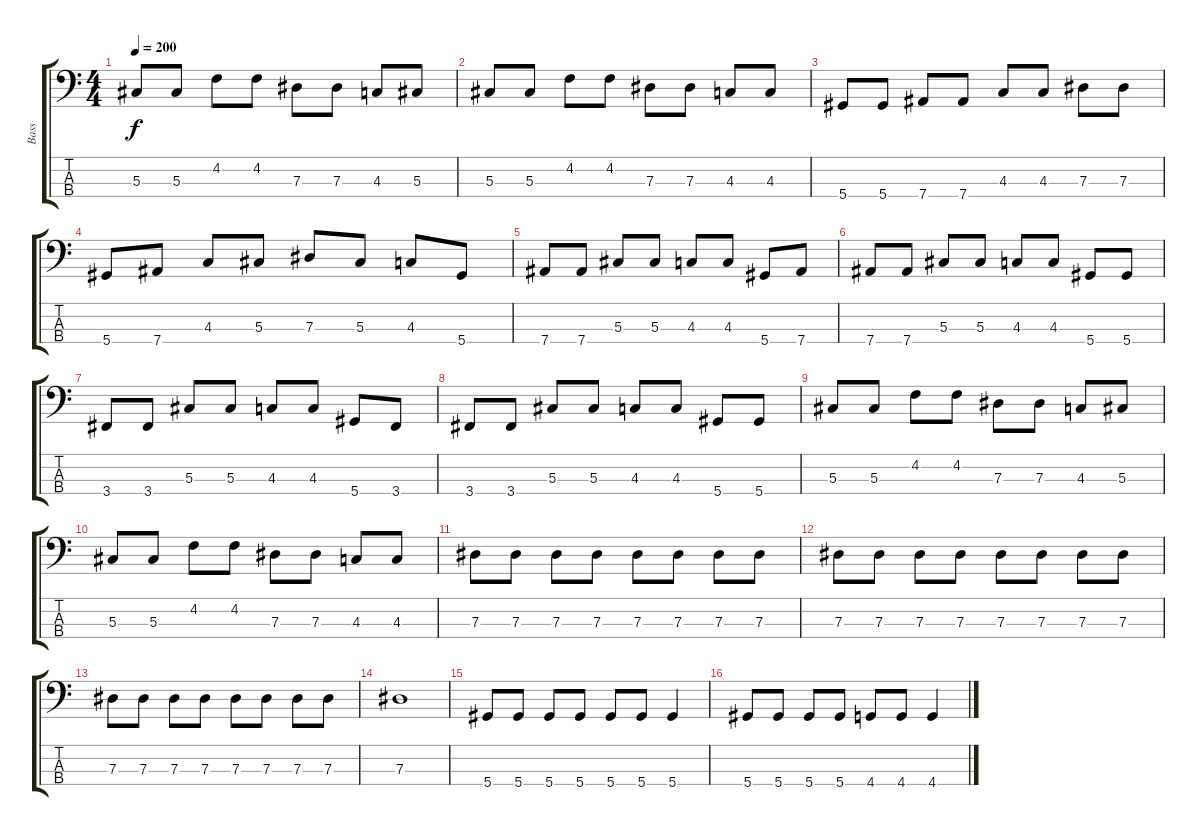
\track ("Bass" "Bass") {instrument electricbasspick}
\staff {score tabs}
\tuning (Gb2 Db2 Ab1 Eb1) {hide}
\ts (4 4)
\tempo 200
\clef f4
\ks c
5.3.8{dy f} 5.3.8 4.2.8 4.2.8 7.3.8 7.3.8 4.3.8 5.3.8 |
5.3.8 5.3.8 4.2.8 4.2.8 7.3.8 7.3.8 4.3.8 4.3.8 |
5.4.8 5.4.8 7.4.8 7.4.8 4.3.8 4.3.8 7.3.8 7.3.8 |
5.4.8 7.4.8 4.3.8 5.3.8 7.3.8 5.3.8 4.3.8 5.4.8 |
7.4.8 7.4.8 5.3.8 5.3.8 4.3.8 4.3.8 5.4.8 7.4.8 |
7.4.8 7.4.8 5.3.8 5.3.8 4.3.8 4.3.8 5.4.8 5.4.8 |
3.4.8 3.4.8 5.3.8 5.3.8 4.3.8 4.3.8 5.4.8 3.4.8 |
3.4.8 3.4.8 5.3.8 5.3.8 4.3.8 4.3.8 5.4.8 5.4.8 |
5.3.8 5.3.8 4.2.8 4.2.8 7.3.8 7.3.8 4.3.8 5.3.8 |
5.3.8 5.3.8 4.2.8 4.2.8 7.3.8 7.3.8 4.3.8 4.3.8 |
7.3.8 7.3.8 7.3.8 7.3.8 7.3.8 7.3.8 7.3.8 7.3.8 |
7.3.8 7.3.8 7.3.8 7.3.8 7.3.8 7.3.8 7.3.8 7.3.8 |
7.3.8 7.3.8 7.3.8 7.3.8 7.3.8 7.3.8 7.3.8 7.3.8 |
7.3.1 |
5.4.8 5.4.8 5.4.8 5.4.8 5.4.8 5.4.8 5.4.4 |
5.4.8 5.4.8 5.4.8 5.4.8 4.4.8 4.4.8 4.4.4
